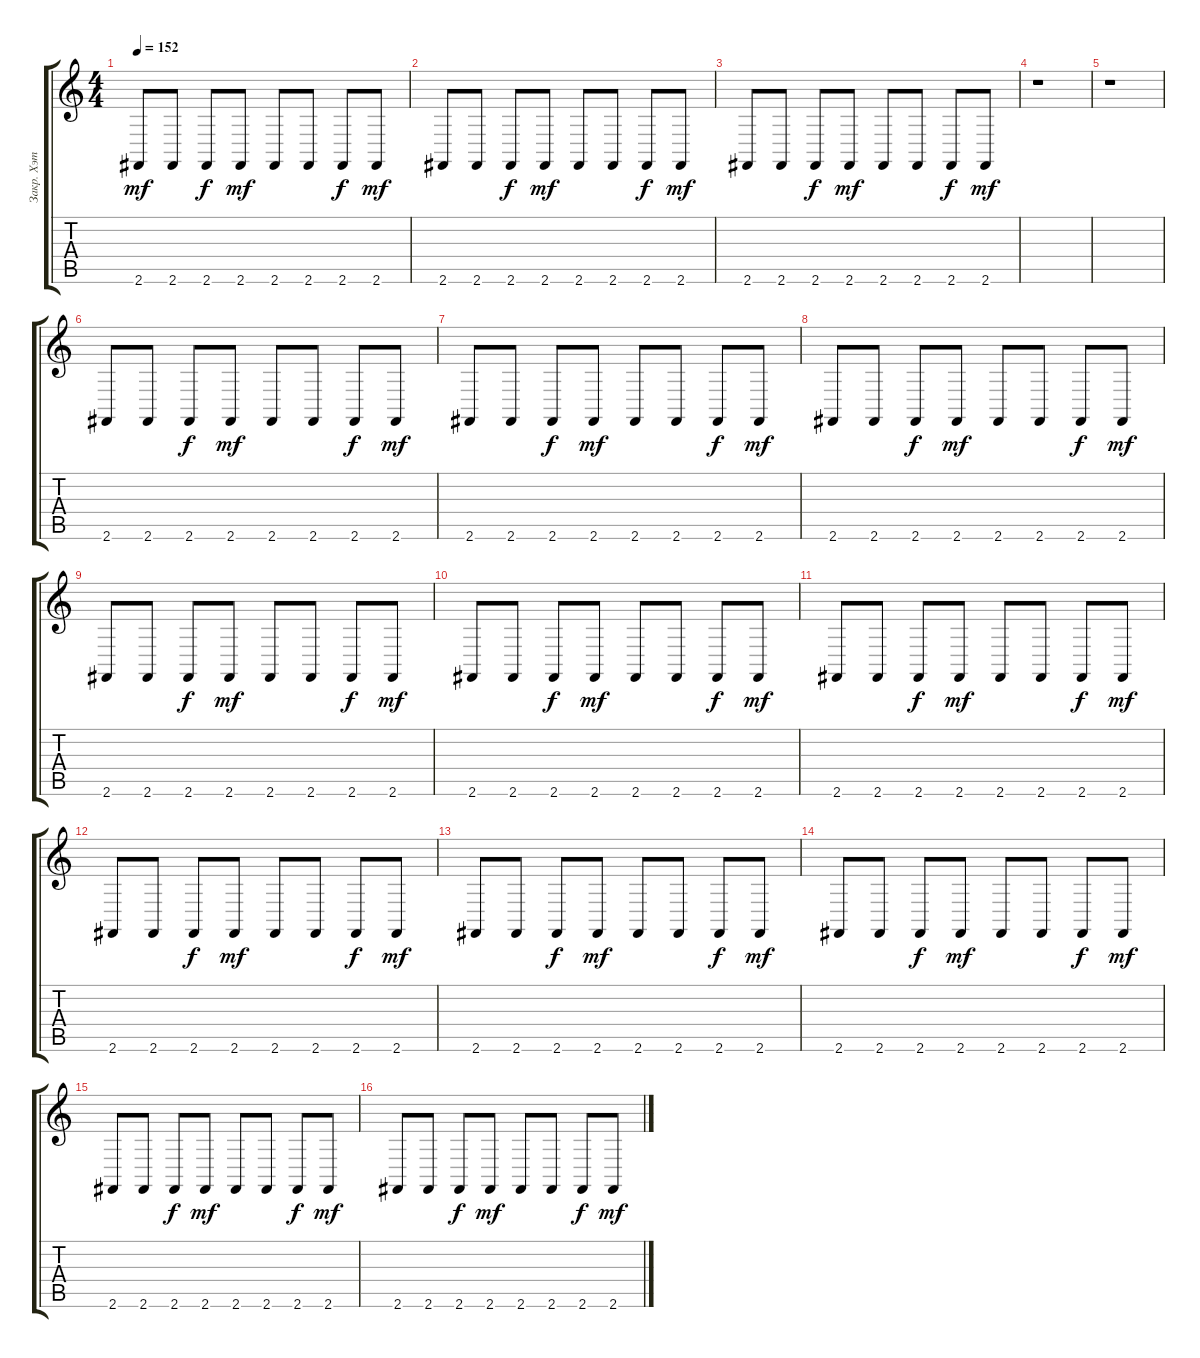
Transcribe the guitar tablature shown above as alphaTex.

\track ("Закр. Хэт" "Закр. Хэт") {instrument acousticgrandpiano}
\staff {score tabs}
\tuning (E4 B3 G3 D3 A2 E2) {hide}
\ts (4 4)
\tempo 152
\clef g2
\ks c
2.6.8{dy mf} 2.6.8 2.6.8{dy f} 2.6.8{dy mf} 2.6.8 2.6.8 2.6.8{dy f} 2.6.8{dy mf} |
2.6.8 2.6.8 2.6.8{dy f} 2.6.8{dy mf} 2.6.8 2.6.8 2.6.8{dy f} 2.6.8{dy mf} |
2.6.8 2.6.8 2.6.8{dy f} 2.6.8{dy mf} 2.6.8 2.6.8 2.6.8{dy f} 2.6.8{dy mf} |
r.1 |
r.1 |
2.6.8 2.6.8 2.6.8{dy f} 2.6.8{dy mf} 2.6.8 2.6.8 2.6.8{dy f} 2.6.8{dy mf} |
2.6.8 2.6.8 2.6.8{dy f} 2.6.8{dy mf} 2.6.8 2.6.8 2.6.8{dy f} 2.6.8{dy mf} |
2.6.8 2.6.8 2.6.8{dy f} 2.6.8{dy mf} 2.6.8 2.6.8 2.6.8{dy f} 2.6.8{dy mf} |
2.6.8 2.6.8 2.6.8{dy f} 2.6.8{dy mf} 2.6.8 2.6.8 2.6.8{dy f} 2.6.8{dy mf} |
2.6.8 2.6.8 2.6.8{dy f} 2.6.8{dy mf} 2.6.8 2.6.8 2.6.8{dy f} 2.6.8{dy mf} |
2.6.8 2.6.8 2.6.8{dy f} 2.6.8{dy mf} 2.6.8 2.6.8 2.6.8{dy f} 2.6.8{dy mf} |
2.6.8 2.6.8 2.6.8{dy f} 2.6.8{dy mf} 2.6.8 2.6.8 2.6.8{dy f} 2.6.8{dy mf} |
2.6.8 2.6.8 2.6.8{dy f} 2.6.8{dy mf} 2.6.8 2.6.8 2.6.8{dy f} 2.6.8{dy mf} |
2.6.8 2.6.8 2.6.8{dy f} 2.6.8{dy mf} 2.6.8 2.6.8 2.6.8{dy f} 2.6.8{dy mf} |
2.6.8 2.6.8 2.6.8{dy f} 2.6.8{dy mf} 2.6.8 2.6.8 2.6.8{dy f} 2.6.8{dy mf} |
2.6.8 2.6.8 2.6.8{dy f} 2.6.8{dy mf} 2.6.8 2.6.8 2.6.8{dy f} 2.6.8{dy mf}
